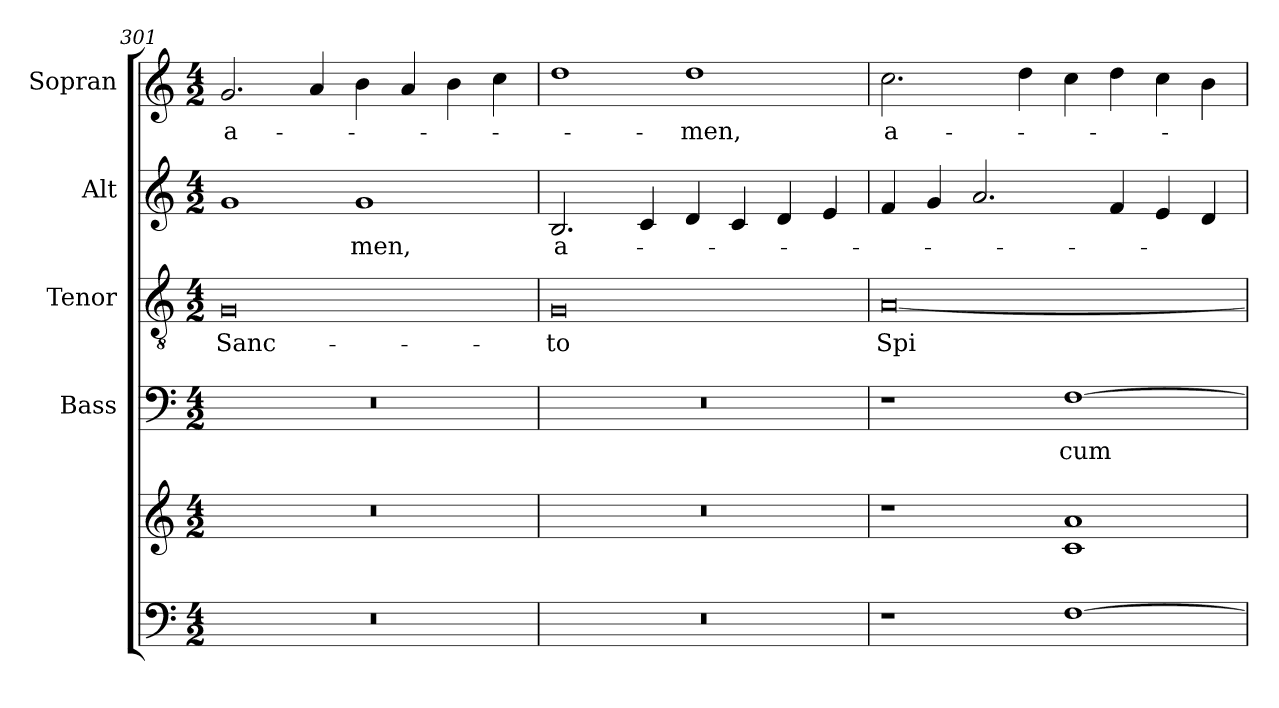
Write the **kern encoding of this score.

**kern	**kern	**kern	**text	**kern	**text	**kern	**text	**kern	**text
*part5	*part5	*part4	*part4	*part3	*part3	*part2	*part2	*part1	*part1
*staff6	*staff5	*staff4	*staff4	*staff3	*staff3	*staff2	*staff2	*staff1	*staff1
*	*	*I"Bass	*	*I"Tenor	*	*I"Alt	*	*I"Sopran	*
*	*	*I'B.	*	*I'T.	*	*I'A.	*	*I'S.	*
*clefF4	*clefG2	*clefF4	*	*clefGv2	*	*clefG2	*	*clefG2	*
*k[]	*k[]	*k[]	*	*k[]	*	*k[]	*	*k[]	*
*C:	*C:	*C:	*	*C:	*	*C:	*	*C:	*
*M4/2	*M4/2	*M4/2	*	*M4/2	*	*M4/2	*	*M4/2	*
=301	=301	=301	=301	=301	=301	=301	=301	=301	=301
!	!	!	!	!	!LO:LY:b	!	!	!	!LO:LY:b
0r	0r	0r	.	0G	Sanc-	1g	.	2.g/	a-
.	.	.	.	.	.	.	.	4a/	.
!	!	!	!	!	!	!	!LO:LY:b	!	!
.	.	.	.	.	.	1g	-men,	4b\	.
.	.	.	.	.	.	.	.	4a/	.
.	.	.	.	.	.	.	.	4b\	.
.	.	.	.	.	.	.	.	4cc\	.
!!LO:PB:g=z
=302	=302	=302	=302	=302	=302	=302	=302	=302	=302
!	!	!	!	!	!LO:LY:b	!	!LO:LY:b	!	!
0r	0r	0r	.	0G	-to	2.B/	a-	1dd	.
.	.	.	.	.	.	4c/	.	.	.
!	!	!	!	!	!	!	!	!	!LO:LY:b
.	.	.	.	.	.	4d/	.	1dd	-men,
.	.	.	.	.	.	4c/	.	.	.
.	.	.	.	.	.	4d/	.	.	.
.	.	.	.	.	.	4e/	.	.	.
=303	=303	=303	=303	=303	=303	=303	=303	=303	=303
!	!	!	!	!	!LO:LY:b	!	!	!	!LO:LY:b
1r	1r	1r	.	[0A	Spi-	4f/	.	2.cc\	a-
.	.	.	.	.	.	4g/	.	.	.
.	.	.	.	.	.	2.a/	.	.	.
.	.	.	.	.	.	.	.	4dd\	.
!	!	!	!LO:LY:b	!	!	!	!	!	!
[1F	1c 1a	[1F	cum	.	.	.	.	4cc\	.
.	.	.	.	.	.	4f/	.	4dd\	.
.	.	.	.	.	.	4e/	.	4cc\	.
.	.	.	.	.	.	4d/	.	4b\	.
=	=	=	=	=	=	=	=	=	=
*-	*-	*-	*-	*-	*-	*-	*-	*-	*-
